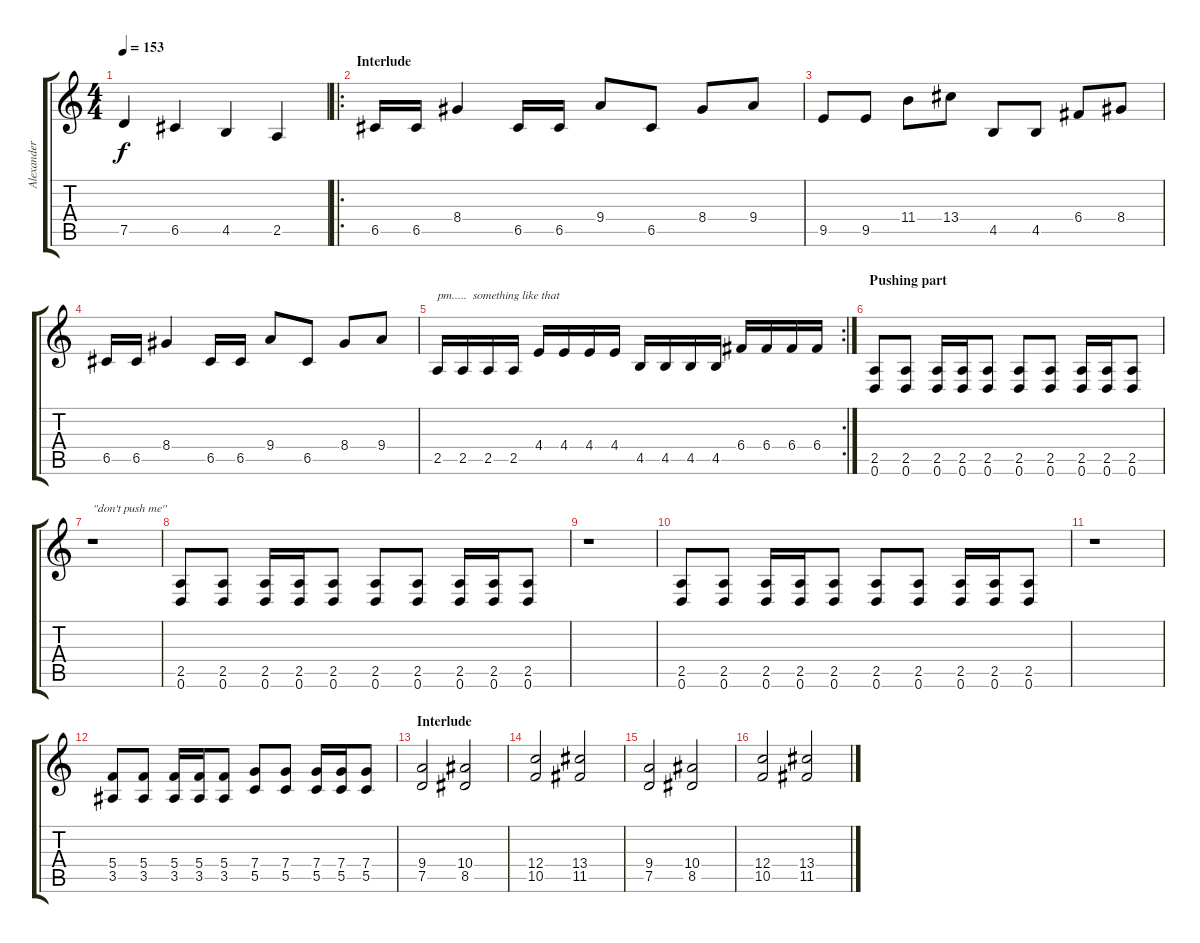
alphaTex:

\track ("Alexander" "Alexander") {instrument distortionguitar}
\staff {score tabs}
\tuning (D4 A3 F3 C3 G2 D2) {hide}
\ts (4 4)
\tempo 153
\clef g2
\ks c
7.5.4{dy f} 6.5.4 4.5.4 2.5.4 |
\ro
\section ("" "Interlude")
6.5.16 6.5.16 8.4.4 6.5.16 6.5.16 9.4.8 6.5.8 8.4.8 9.4.8 |
9.5.8 9.5.8 11.4.8 13.4.8 4.5.8 4.5.8 6.4.8 8.4.8 |
6.5.16 6.5.16 8.4.4 6.5.16 6.5.16 9.4.8 6.5.8 8.4.8 9.4.8 |
\rc 2
2.5.16{txt "pm.....  something like that"} 2.5.16 2.5.16 2.5.16 4.4.16 4.4.16 4.4.16 4.4.16 4.5.16 4.5.16 4.5.16 4.5.16 6.4.16 6.4.16 6.4.16 6.4.16 |
\section ("" "Pushing part")
(2.5 0.6).8 (2.5 0.6).8 (2.5 0.6).16 (2.5 0.6).16 (2.5 0.6).8 (2.5 0.6).8 (2.5 0.6).8 (2.5 0.6).16 (2.5 0.6).16 (2.5 0.6).8 |
r.1{txt "''don't push me''"} |
(2.5 0.6).8 (2.5 0.6).8 (2.5 0.6).16 (2.5 0.6).16 (2.5 0.6).8 (2.5 0.6).8 (2.5 0.6).8 (2.5 0.6).16 (2.5 0.6).16 (2.5 0.6).8 |
r.1 |
(2.5 0.6).8 (2.5 0.6).8 (2.5 0.6).16 (2.5 0.6).16 (2.5 0.6).8 (2.5 0.6).8 (2.5 0.6).8 (2.5 0.6).16 (2.5 0.6).16 (2.5 0.6).8 |
r.1 |
(5.4 3.5).8 (5.4 3.5).8 (5.4 3.5).16 (5.4 3.5).16 (5.4 3.5).8 (7.4 5.5).8 (7.4 5.5).8 (7.4 5.5).16 (7.4 5.5).16 (7.4 5.5).8 |
\section ("" "Interlude")
(9.4 7.5).2 (10.4 8.5).2 |
(12.4 10.5).2 (13.4 11.5).2 |
(9.4 7.5).2 (10.4 8.5).2 |
(12.4 10.5).2 (13.4 11.5).2
